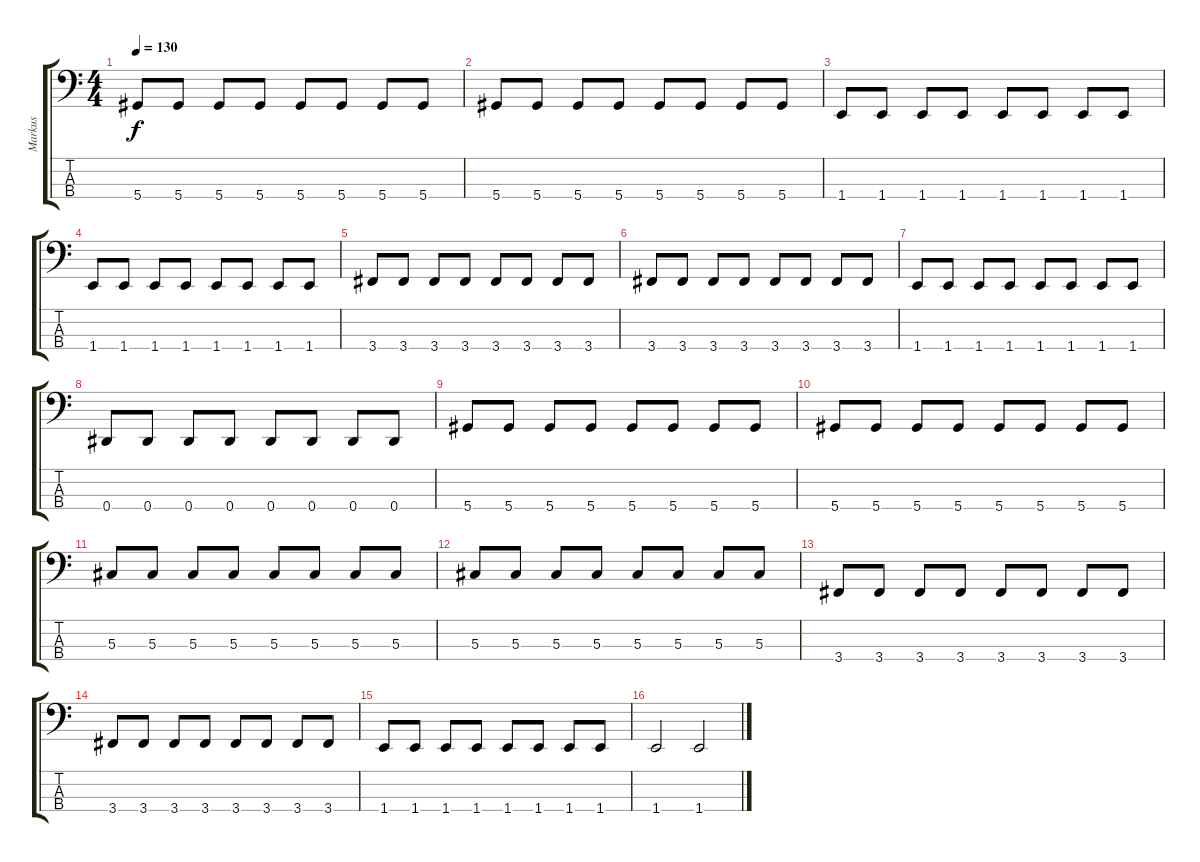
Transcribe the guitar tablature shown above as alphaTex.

\track ("Markus" "Markus") {instrument electricbassfinger}
\staff {score tabs}
\tuning (Gb2 Db2 Ab1 Eb1) {hide}
\ts (4 4)
\tempo 130
\clef f4
\ks c
5.4.8{dy f volume 15} 5.4.8 5.4.8 5.4.8 5.4.8 5.4.8 5.4.8 5.4.8 |
5.4.8 5.4.8 5.4.8 5.4.8 5.4.8 5.4.8 5.4.8 5.4.8 |
1.4.8 1.4.8 1.4.8 1.4.8 1.4.8 1.4.8 1.4.8 1.4.8 |
1.4.8 1.4.8 1.4.8 1.4.8 1.4.8 1.4.8 1.4.8 1.4.8 |
3.4.8 3.4.8 3.4.8 3.4.8 3.4.8 3.4.8 3.4.8 3.4.8 |
3.4.8 3.4.8 3.4.8 3.4.8 3.4.8 3.4.8 3.4.8 3.4.8 |
1.4.8 1.4.8 1.4.8 1.4.8 1.4.8 1.4.8 1.4.8 1.4.8 |
0.4.8 0.4.8 0.4.8 0.4.8 0.4.8 0.4.8 0.4.8 0.4.8 |
5.4.8 5.4.8 5.4.8 5.4.8 5.4.8 5.4.8 5.4.8 5.4.8 |
5.4.8 5.4.8 5.4.8 5.4.8 5.4.8 5.4.8 5.4.8 5.4.8 |
5.3.8 5.3.8 5.3.8 5.3.8 5.3.8 5.3.8 5.3.8 5.3.8 |
5.3.8 5.3.8 5.3.8 5.3.8 5.3.8 5.3.8 5.3.8 5.3.8 |
3.4.8 3.4.8 3.4.8 3.4.8 3.4.8 3.4.8 3.4.8 3.4.8 |
3.4.8 3.4.8 3.4.8 3.4.8 3.4.8 3.4.8 3.4.8 3.4.8 |
1.4.8 1.4.8 1.4.8 1.4.8 1.4.8 1.4.8 1.4.8 1.4.8 |
1.4.2 1.4.2
